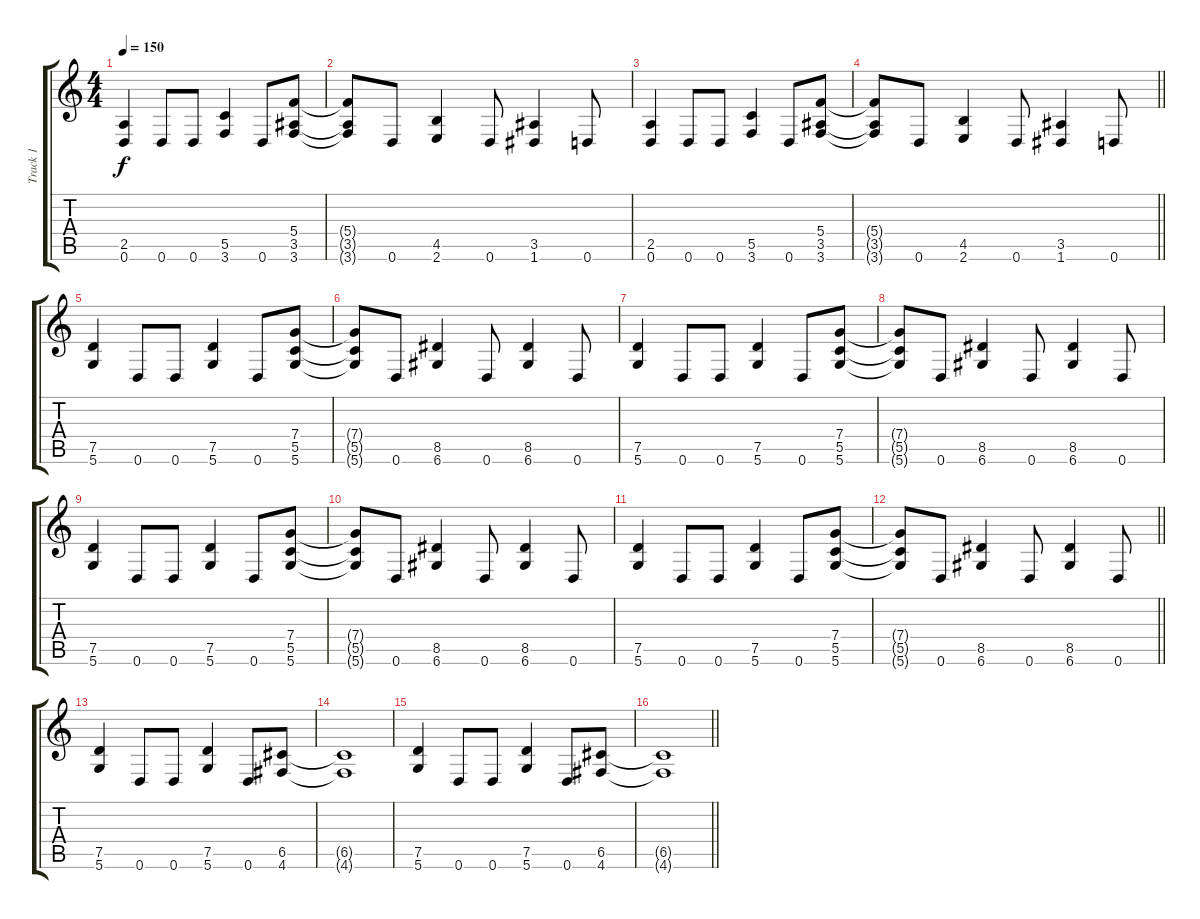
\track ("Track 1" "Track 1") {instrument overdrivenguitar}
\staff {score tabs}
\tuning (D4 A3 F3 C3 G2 D2) {hide}
\ts (4 4)
\tempo 150
\clef g2
\ks c
(2.5 0.6).4{dy f} 0.6.8 0.6.8 (5.5 3.6).4 0.6.8 (5.4 3.5 3.6).8 |
(5.4{t} 3.5{t} 3.6{t}).8 0.6.8 (4.5 2.6).4 0.6.8 (3.5 1.6).4 0.6.8 |
(2.5 0.6).4 0.6.8 0.6.8 (5.5 3.6).4 0.6.8 (5.4 3.5 3.6).8 |
\barLineRight lightlight
(5.4{t} 3.5{t} 3.6{t}).8 0.6.8 (4.5 2.6).4 0.6.8 (3.5 1.6).4 0.6.8 |
\section ("" "")
(7.5 5.6).4 0.6.8 0.6.8 (7.5 5.6).4 0.6.8 (7.4 5.5 5.6).8 |
(7.4{t} 5.5{t} 5.6{t}).8 0.6.8 (8.5 6.6).4 0.6.8 (8.5 6.6).4 0.6.8 |
(7.5 5.6).4 0.6.8 0.6.8 (7.5 5.6).4 0.6.8 (7.4 5.5 5.6).8 |
(7.4{t} 5.5{t} 5.6{t}).8 0.6.8 (8.5 6.6).4 0.6.8 (8.5 6.6).4 0.6.8 |
(7.5 5.6).4 0.6.8 0.6.8 (7.5 5.6).4 0.6.8 (7.4 5.5 5.6).8 |
(7.4{t} 5.5{t} 5.6{t}).8 0.6.8 (8.5 6.6).4 0.6.8 (8.5 6.6).4 0.6.8 |
(7.5 5.6).4 0.6.8 0.6.8 (7.5 5.6).4 0.6.8 (7.4 5.5 5.6).8 |
\barLineRight lightlight
(7.4{t} 5.5{t} 5.6{t}).8 0.6.8 (8.5 6.6).4 0.6.8 (8.5 6.6).4 0.6.8 |
\section ("" "")
(7.5 5.6).4 0.6.8 0.6.8 (7.5 5.6).4 0.6.8 (6.5 4.6).8 |
(6.5{t} 4.6{t}).1 |
(7.5 5.6).4 0.6.8 0.6.8 (7.5 5.6).4 0.6.8 (6.5 4.6).8 |
\barLineRight lightlight
(6.5{t} 4.6{t}).1
